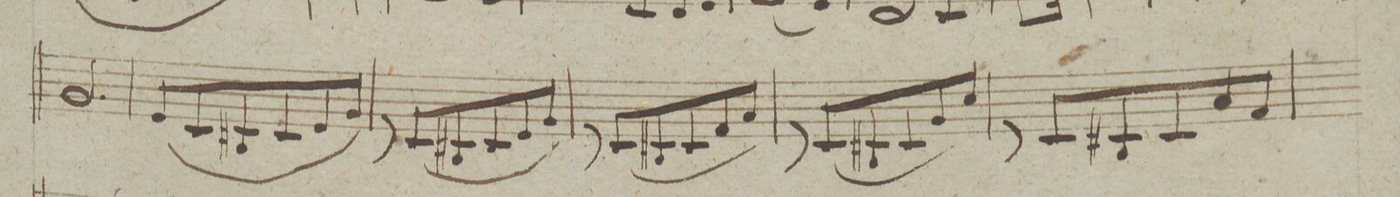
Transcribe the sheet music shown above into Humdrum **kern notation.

**kern	**dynam
*I"Viola	*
*clefC3	*
*k[f#]	*
*M3/4	*
2.A/	.
=51	=51
(8F#/L	.
8D/	.
8C#X/	.
8D/	.
8F#/	.
8A/J)	.
=52	=52
8r	.
(8D/L	.
8C#X/	.
8D/	.
8F#/	.
8A/J)	.
=53	=53
8r	.
(8D/L	.
8C#X/	.
8D/	.
8G/	.
8B/J)	.
=54	=54
8r	.
(8D/L	.
8C#X/	.
8D/	.
8A/	.
8d/J)	.
=55	=55
8r	.
8D/L	.
8C#X/	.
8D/	.
8B/	.
8G/J	.
=56	=56
*-	*-
